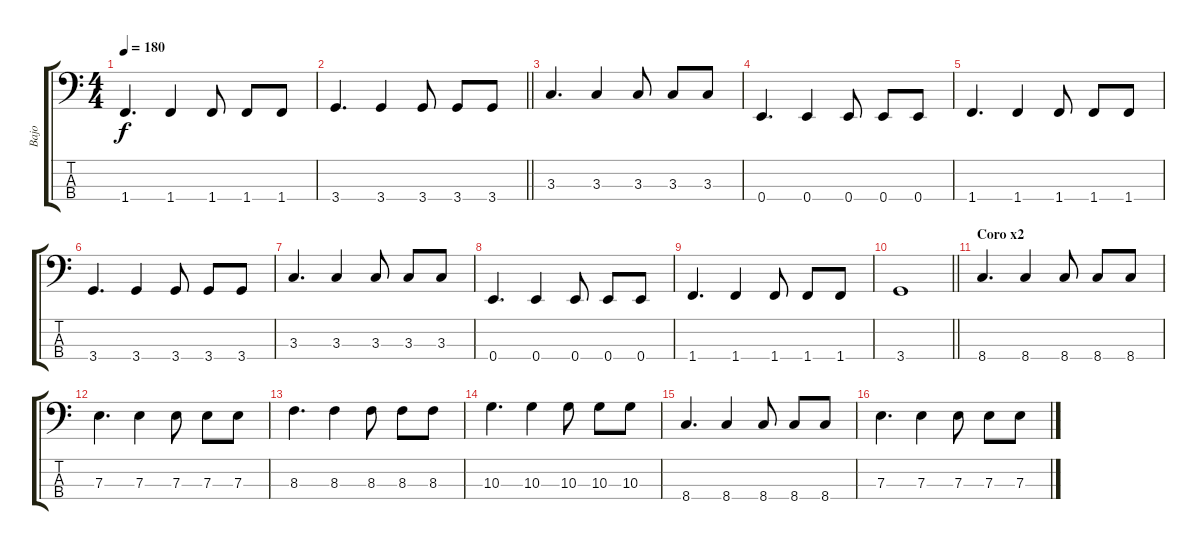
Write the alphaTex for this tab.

\track ("Bajo" "Bajo") {instrument electricbassfinger}
\staff {score tabs}
\tuning (G2 D2 A1 E1) {hide}
\ts (4 4)
\tempo 180
\clef f4
\ks c
1.4.4{d dy f} 1.4.4 1.4.8 1.4.8 1.4.8 |
\barLineRight lightlight
3.4.4{d} 3.4.4 3.4.8 3.4.8 3.4.8 |
\section ("" "")
3.3.4{d} 3.3.4 3.3.8 3.3.8 3.3.8 |
0.4.4{d} 0.4.4 0.4.8 0.4.8 0.4.8 |
1.4.4{d} 1.4.4 1.4.8 1.4.8 1.4.8 |
3.4.4{d} 3.4.4 3.4.8 3.4.8 3.4.8 |
3.3.4{d} 3.3.4 3.3.8 3.3.8 3.3.8 |
0.4.4{d} 0.4.4 0.4.8 0.4.8 0.4.8 |
1.4.4{d} 1.4.4 1.4.8 1.4.8 1.4.8 |
\barLineRight lightlight
3.4.1 |
\section ("" "Coro x2")
8.4.4{d} 8.4.4 8.4.8 8.4.8 8.4.8 |
7.3.4{d} 7.3.4 7.3.8 7.3.8 7.3.8 |
8.3.4{d} 8.3.4 8.3.8 8.3.8 8.3.8 |
10.3.4{d} 10.3.4 10.3.8 10.3.8 10.3.8 |
8.4.4{d} 8.4.4 8.4.8 8.4.8 8.4.8 |
7.3.4{d} 7.3.4 7.3.8 7.3.8 7.3.8
